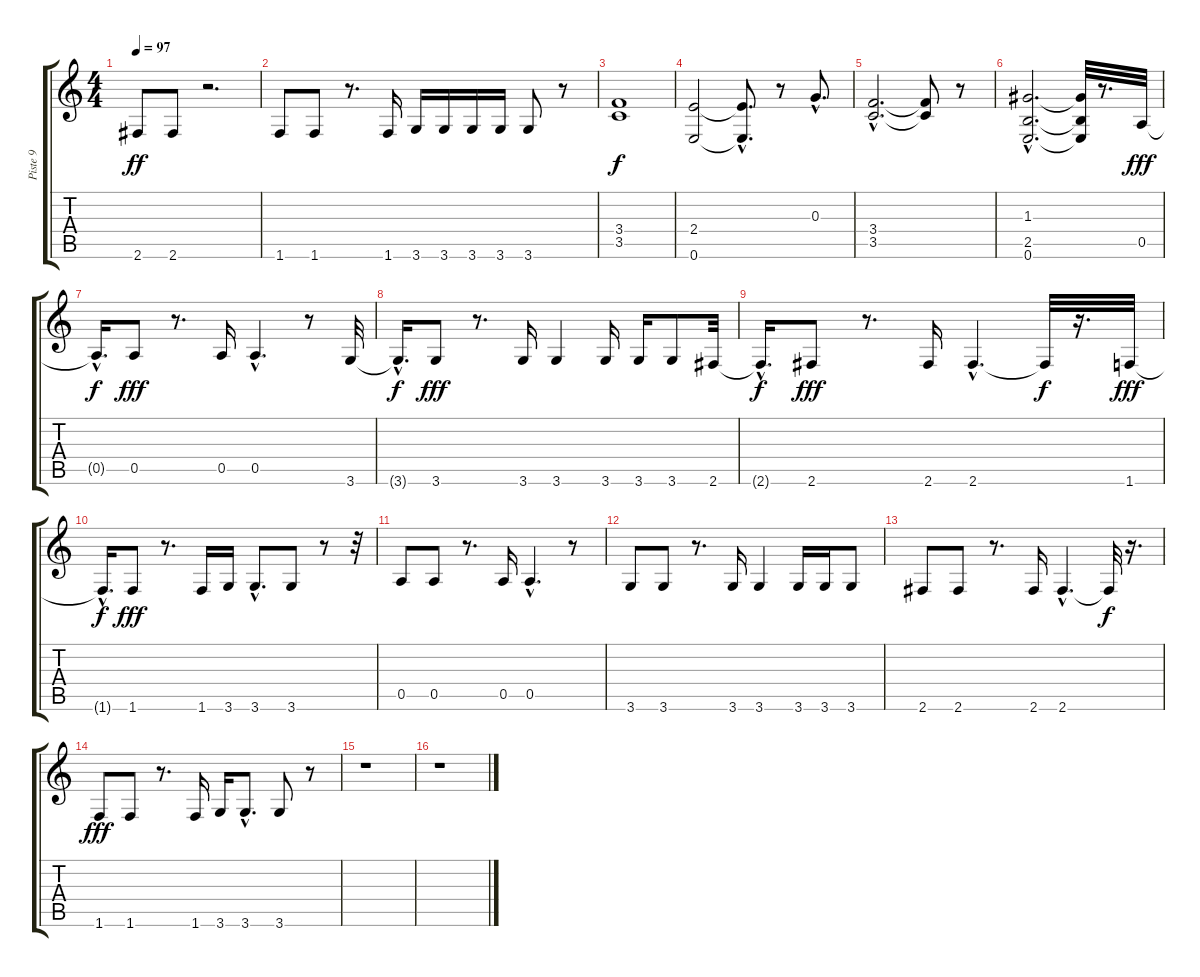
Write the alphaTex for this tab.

\track ("Piste 9" "Piste 9") {instrument overdrivenguitar}
\staff {score tabs}
\tuning (E4 B3 G3 D3 A2 E2) {hide}
\ts (4 4)
\tempo 97
\clef g2
\ks c
2.6.8{dy ff} 2.6.8 r.2{d} |
1.6.8 1.6.8 r.8{d} 1.6.16 3.6.16 3.6.16 3.6.16 3.6.16 3.6.8 r.8 |
(3.4 3.5).1{dy f} |
(2.4 0.6).2 (2.4{hac t} 0.6{hac t}).8{d} r.8 0.3{hac}.8{d} |
(3.4{hac} 3.5{hac}).2{d} (3.4{t} 3.5{t}).8 r.8 |
(1.3{hac} 2.5{hac} 0.6{hac}).2{d} (1.3{t} 2.5{t} 0.6{t}).32 r.8{d} 0.5.32{dy fff} |
0.5{hac t}.16{d dy f} 0.5.8{dy fff} r.8{d} 0.5.16 0.5{hac}.4{d} r.8 3.6.32 |
3.6{hac t}.16{d dy f} 3.6.8{dy fff} r.8{d} 3.6.16 3.6.4 3.6.16 3.6.16 3.6.8 2.6.32 |
2.6{hac t}.16{d dy f} 2.6.8{dy fff} r.8{d} 2.6.16 2.6{hac}.4{d} 2.6{t}.32{dy f} r.16{d} 1.6.32{dy fff} |
1.6{hac t}.16{d dy f} 1.6.8{dy fff} r.8{d} 1.6.16 3.6.16 3.6{hac}.8{d} 3.6.8 r.8 r.32 |
0.5.8 0.5.8 r.8{d} 0.5.16 0.5{hac}.4{d} r.8 |
3.6.8 3.6.8 r.8{d} 3.6.16 3.6.4 3.6.16 3.6.16 3.6.8 |
2.6.8 2.6.8 r.8{d} 2.6.16 2.6{hac}.4{d} 2.6{t}.32{dy f} r.16{d} |
1.6.8{dy fff} 1.6.8 r.8{d} 1.6.16 3.6.16 3.6{hac}.8{d} 3.6.8 r.8 |
r.1 |
r.1
